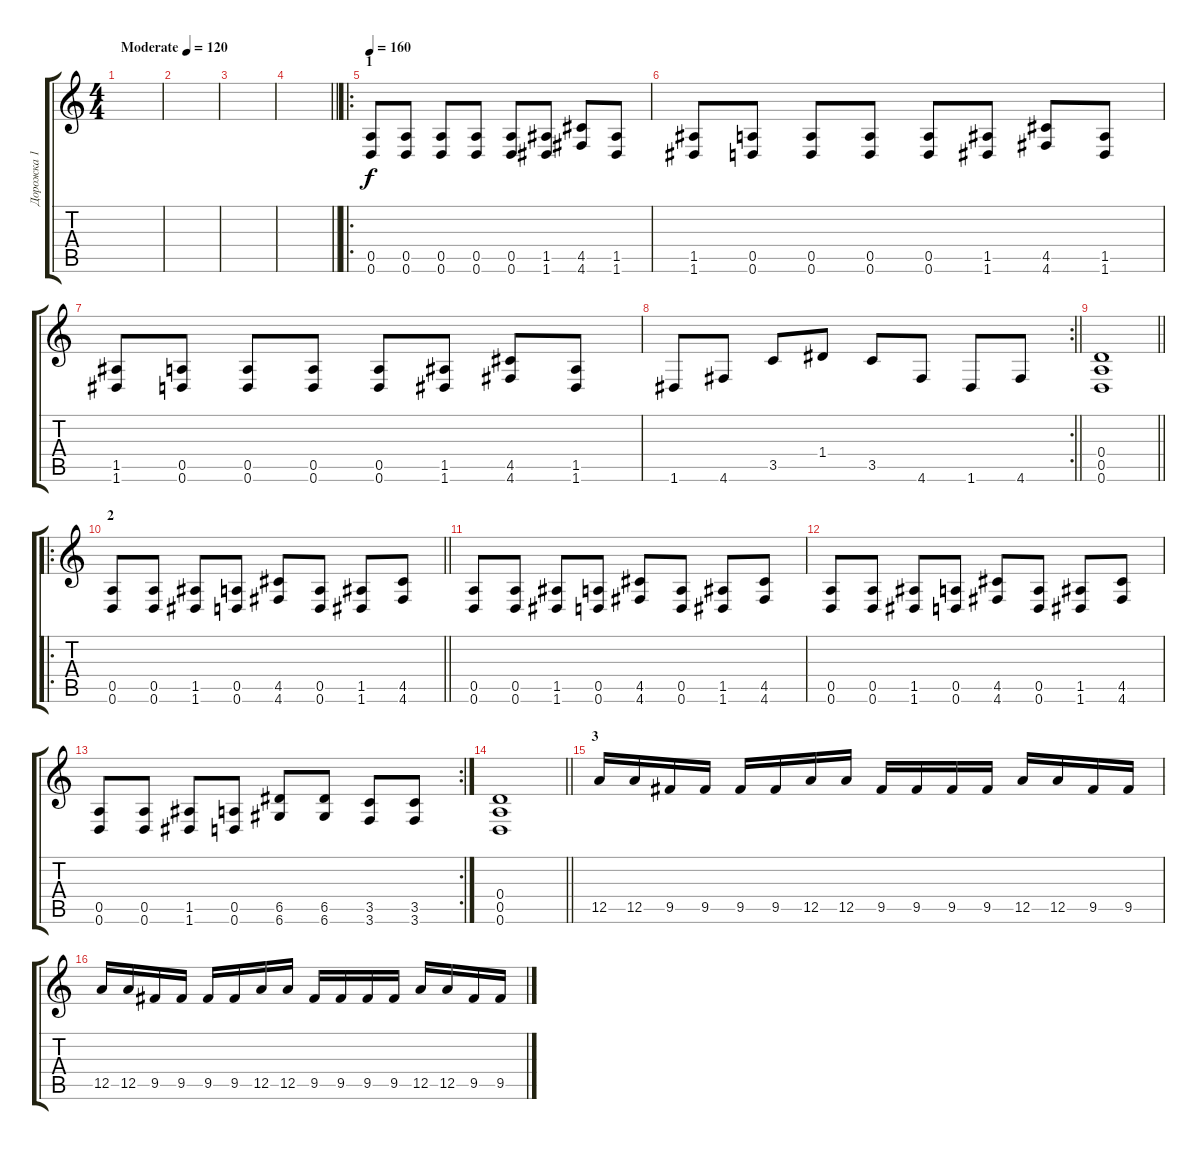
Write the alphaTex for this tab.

\track ("Дорожка 1" "Дорожка 1") {instrument distortionguitar}
\staff {score tabs}
\tuning (E4 B3 G3 D3 A2 D2) {hide}
\ts (4 4)
\tempo (120 "Moderate")
\tempo 160
\tempo (120 "Moderate")
\clef g2
\ks c
|
|
|
\barLineRight lightlight
|
\ro
\section ("" "1")
\tempo 160
(0.5 0.6).8 (0.5 0.6).8 (0.5 0.6).8 (0.5 0.6).8 (0.5 0.6).8 (1.5 1.6).8 (4.5 4.6).8 (1.5 1.6).8 |
(1.5 1.6).8 (0.5 0.6).8 (0.5 0.6).8 (0.5 0.6).8 (0.5 0.6).8 (1.5 1.6).8 (4.5 4.6).8 (1.5 1.6).8 |
(1.5 1.6).8 (0.5 0.6).8 (0.5 0.6).8 (0.5 0.6).8 (0.5 0.6).8 (1.5 1.6).8 (4.5 4.6).8 (1.5 1.6).8 |
\rc 2
\barLineRight lightlight
1.6.8 4.6.8 3.5.8 1.4.8 3.5.8 4.6.8 1.6.8 4.6.8 |
\barLineRight lightlight
(0.4 0.5 0.6).1 |
\ro
\section ("" "2")
\barLineRight lightlight
(0.5 0.6).8 (0.5 0.6).8 (1.5 1.6).8 (0.5 0.6).8 (4.5 4.6).8 (0.5 0.6).8 (1.5 1.6).8 (4.5 4.6).8 |
(0.5 0.6).8 (0.5 0.6).8 (1.5 1.6).8 (0.5 0.6).8 (4.5 4.6).8 (0.5 0.6).8 (1.5 1.6).8 (4.5 4.6).8 |
(0.5 0.6).8 (0.5 0.6).8 (1.5 1.6).8 (0.5 0.6).8 (4.5 4.6).8 (0.5 0.6).8 (1.5 1.6).8 (4.5 4.6).8 |
\rc 2
(0.5 0.6).8 (0.5 0.6).8 (1.5 1.6).8 (0.5 0.6).8 (6.5 6.6).8 (6.5 6.6).8 (3.5 3.6).8 (3.5 3.6).8 |
\barLineRight lightlight
(0.4 0.5 0.6).1 |
\section ("" "3")
12.5.16 12.5.16 9.5.16 9.5.16 9.5.16 9.5.16 12.5.16 12.5.16 9.5.16 9.5.16 9.5.16 9.5.16 12.5.16 12.5.16 9.5.16 9.5.16 |
12.5.16 12.5.16 9.5.16 9.5.16 9.5.16 9.5.16 12.5.16 12.5.16 9.5.16 9.5.16 9.5.16 9.5.16 12.5.16 12.5.16 9.5.16 9.5.16
